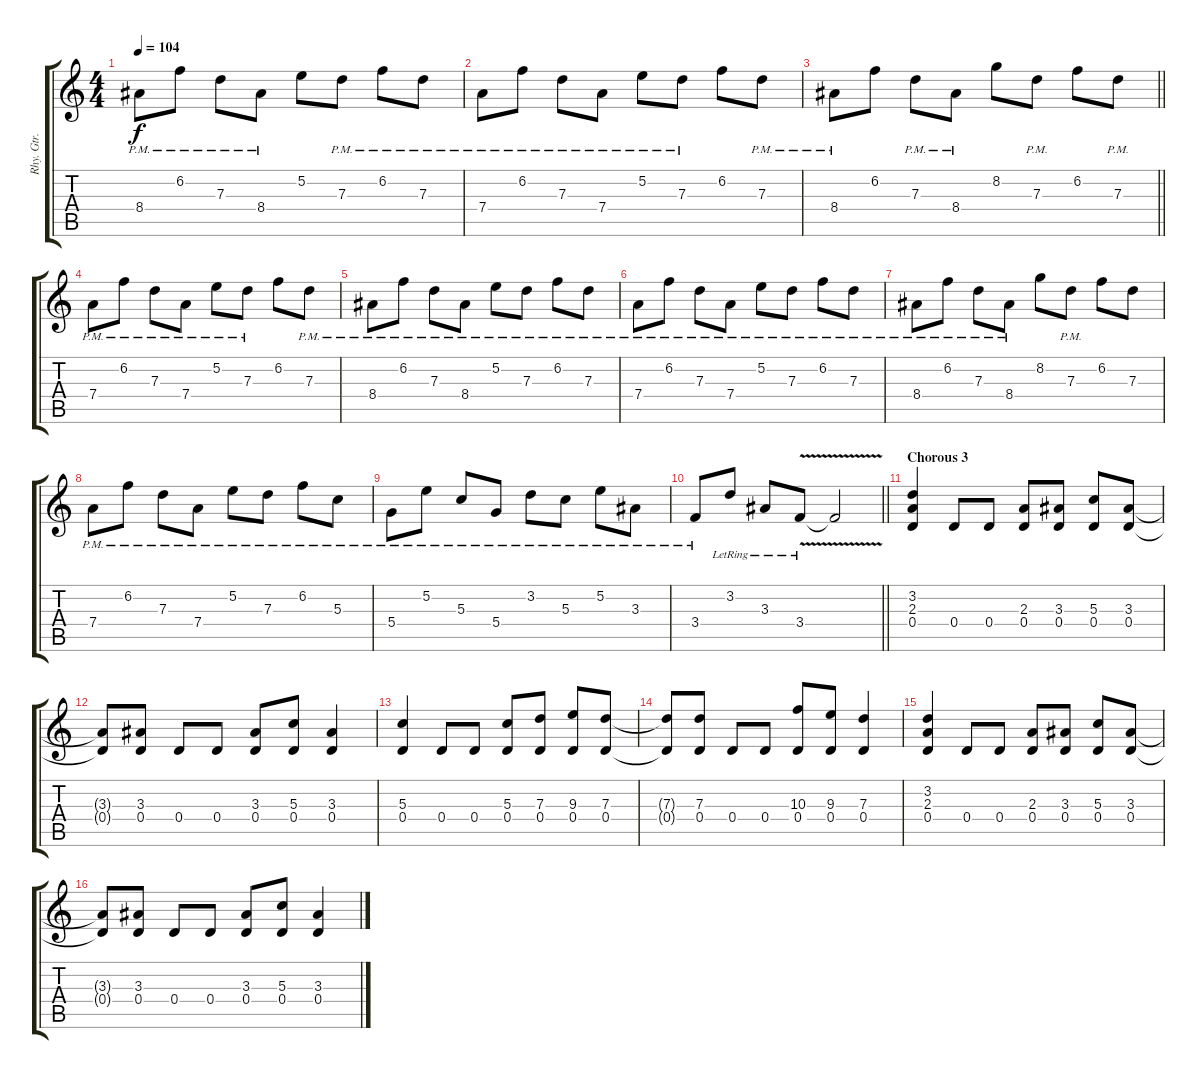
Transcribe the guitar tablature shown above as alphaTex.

\track ("Rhy. Gtr. 1" "Rhy. Gtr. ") {instrument distortionguitar}
\staff {score tabs}
\tuning (E4 B3 G3 D3 A2 E2) {hide}
\ts (4 4)
\tempo 104
\clef g2
\ks c
8.4{pm}.8{dy f} 6.2{pm}.8 7.3{pm}.8 8.4{pm}.8 5.2.8 7.3{pm}.8 6.2{pm}.8 7.3{pm}.8 |
7.4{pm}.8 6.2{pm}.8 7.3{pm}.8 7.4{pm}.8 5.2{pm}.8 7.3{pm}.8 6.2.8 7.3{pm}.8 |
\barLineRight lightlight
8.4{pm}.8 6.2.8 7.3{pm}.8 8.4{pm}.8 8.2.8 7.3{pm}.8 6.2.8 7.3{pm}.8 |
\section ("" "")
7.4{pm}.8 6.2{pm}.8 7.3{pm}.8 7.4{pm}.8 5.2{pm}.8 7.3{pm}.8 6.2.8 7.3{pm}.8 |
8.4{pm}.8 6.2{pm}.8 7.3{pm}.8 8.4{pm}.8 5.2{pm}.8 7.3{pm}.8 6.2{pm}.8 7.3{pm}.8 |
7.4{pm}.8 6.2{pm}.8 7.3{pm}.8 7.4{pm}.8 5.2{pm}.8 7.3{pm}.8 6.2{pm}.8 7.3{pm}.8 |
8.4{pm}.8 6.2{pm}.8 7.3{pm}.8 8.4{pm}.8 8.2.8 7.3{pm}.8 6.2.8 7.3.8 |
7.4{pm}.8 6.2{pm}.8 7.3{pm}.8 7.4{pm}.8 5.2{pm}.8 7.3{pm}.8 6.2{pm}.8 5.3{pm}.8 |
5.4{pm}.8 5.2{pm}.8 5.3{pm}.8 5.4{pm}.8 3.2{pm}.8 5.3{pm}.8 5.2{pm}.8 3.3{pm}.8 |
\barLineRight lightlight
3.4{pm}.8 3.2{lr}.8 3.3{lr}.8 3.4{v lr}.8 3.4{t}.2 |
\section ("" "Chorous 3")
(3.2 2.3 0.4).4 0.4.8 0.4.8 (2.3 0.4).8 (3.3 0.4).8 (5.3 0.4).8 (3.3 0.4).8 |
(3.3{t} 0.4{t}).8 (3.3 0.4).8 0.4.8 0.4.8 (3.3 0.4).8 (5.3 0.4).8 (3.3 0.4).4 |
(5.3 0.4).4 0.4.8 0.4.8 (5.3 0.4).8 (7.3 0.4).8 (9.3 0.4).8 (7.3 0.4).8 |
(7.3{t} 0.4{t}).8 (7.3 0.4).8 0.4.8 0.4.8 (10.3 0.4).8 (9.3 0.4).8 (7.3 0.4).4 |
(3.2 2.3 0.4).4 0.4.8 0.4.8 (2.3 0.4).8 (3.3 0.4).8 (5.3 0.4).8 (3.3 0.4).8 |
(3.3{t} 0.4{t}).8 (3.3 0.4).8 0.4.8 0.4.8 (3.3 0.4).8 (5.3 0.4).8 (3.3 0.4).4
